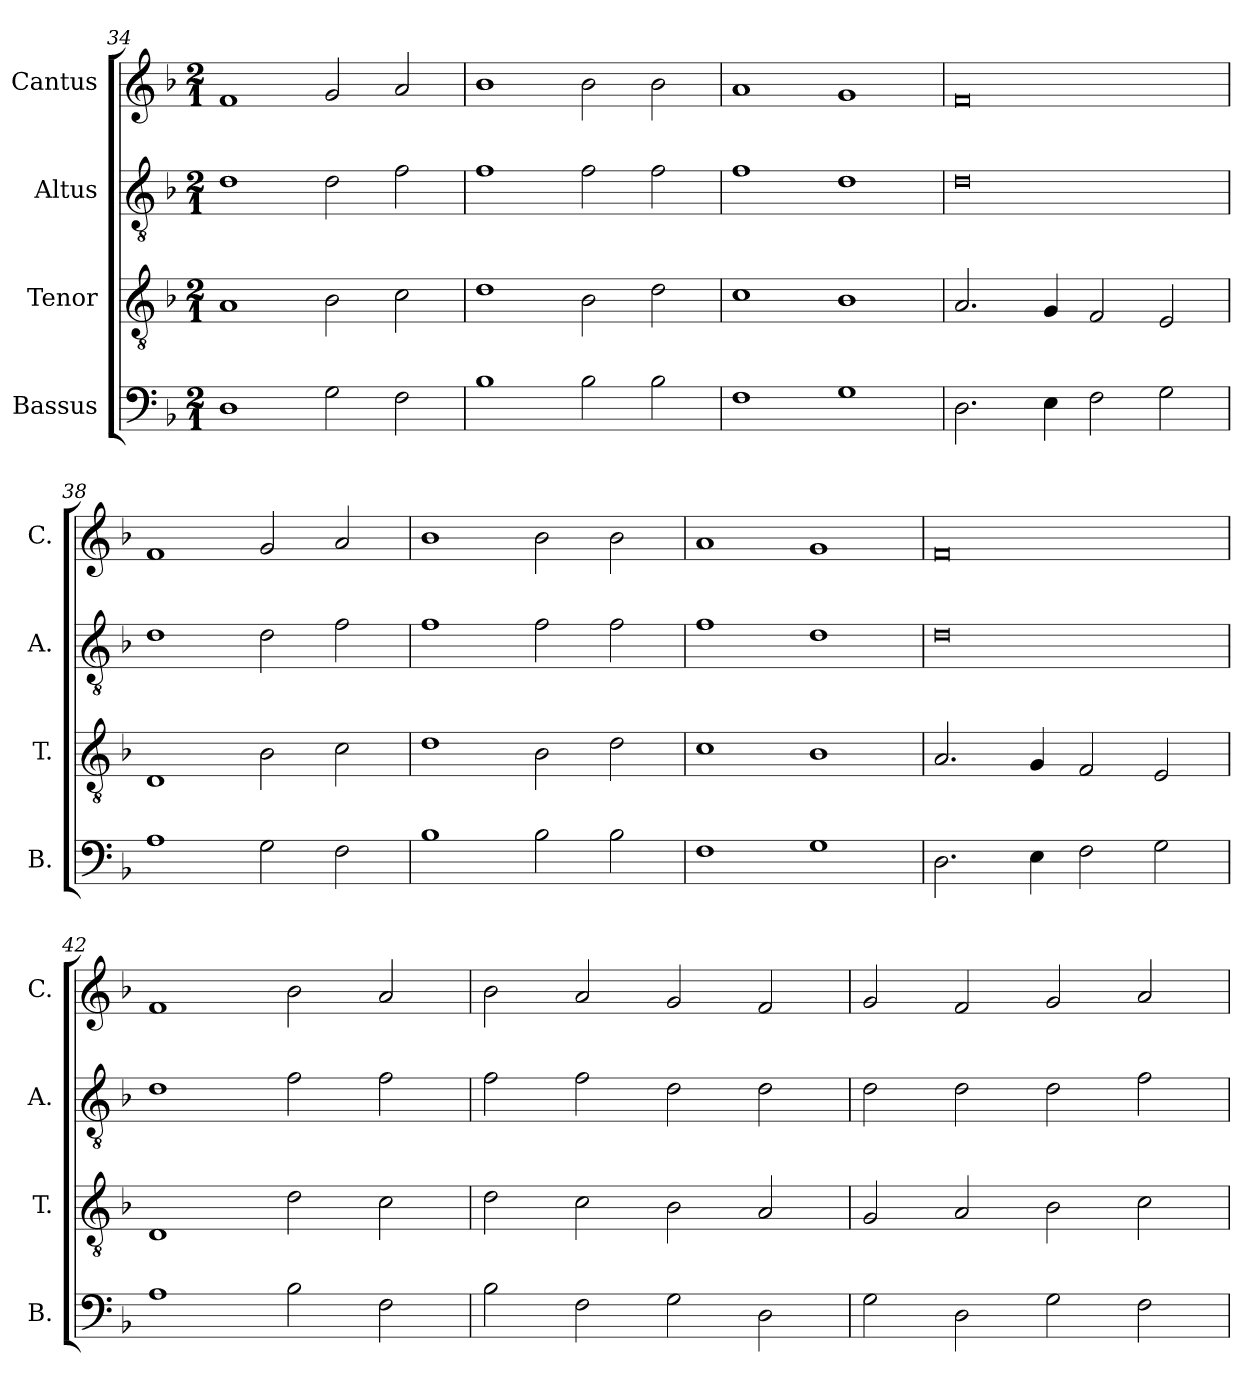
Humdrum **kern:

**kern	**kern	**kern	**kern
*part4	*part3	*part2	*part1
*staff4	*staff3	*staff2	*staff1
*I"Bassus	*I"Tenor	*I"Altus	*I"Cantus
*I'B.	*I'T.	*I'A.	*I'C.
*clefF4	*clefGv2	*clefGv2	*clefG2
*k[b-]	*k[b-]	*k[b-]	*k[b-]
*M2/1	*M2/1	*M2/1	*M2/1
=34	=34	=34	=34
1D	1A	1d	1f
2G\	2B-\	2d\	2g/
2F\	2c\	2f\	2a/
=35	=35	=35	=35
1B-	1d	1f	1b-
2B-\	2B-\	2f\	2b-\
2B-\	2d\	2f\	2b-\
=36	=36	=36	=36
1F	1c	1f	1a
1G	1B-	1d	1g
=37	=37	=37	=37
2.D\	2.A/	0d	0f
4E\	4G/	.	.
2F\	2F/	.	.
2G\	2E/	.	.
=38	=38	=38	=38
1A	1D	1d	1f
2G\	2B-\	2d\	2g/
2F\	2c\	2f\	2a/
=39	=39	=39	=39
1B-	1d	1f	1b-
2B-\	2B-\	2f\	2b-\
2B-\	2d\	2f\	2b-\
=40	=40	=40	=40
1F	1c	1f	1a
1G	1B-	1d	1g
=41	=41	=41	=41
2.D\	2.A/	0d	0f
4E\	4G/	.	.
2F\	2F/	.	.
2G\	2E/	.	.
=42	=42	=42	=42
1A	1D	1d	1f
2B-\	2d\	2f\	2b-\
2F\	2c\	2f\	2a/
=43	=43	=43	=43
2B-\	2d\	2f\	2b-\
2F\	2c\	2f\	2a/
2G\	2B-\	2d\	2g/
2D\	2A/	2d\	2f/
=44	=44	=44	=44
2G\	2G/	2d\	2g/
2D\	2A/	2d\	2f/
2G\	2B-\	2d\	2g/
2F\	2c\	2f\	2a/
=	=	=	=
*-	*-	*-	*-
